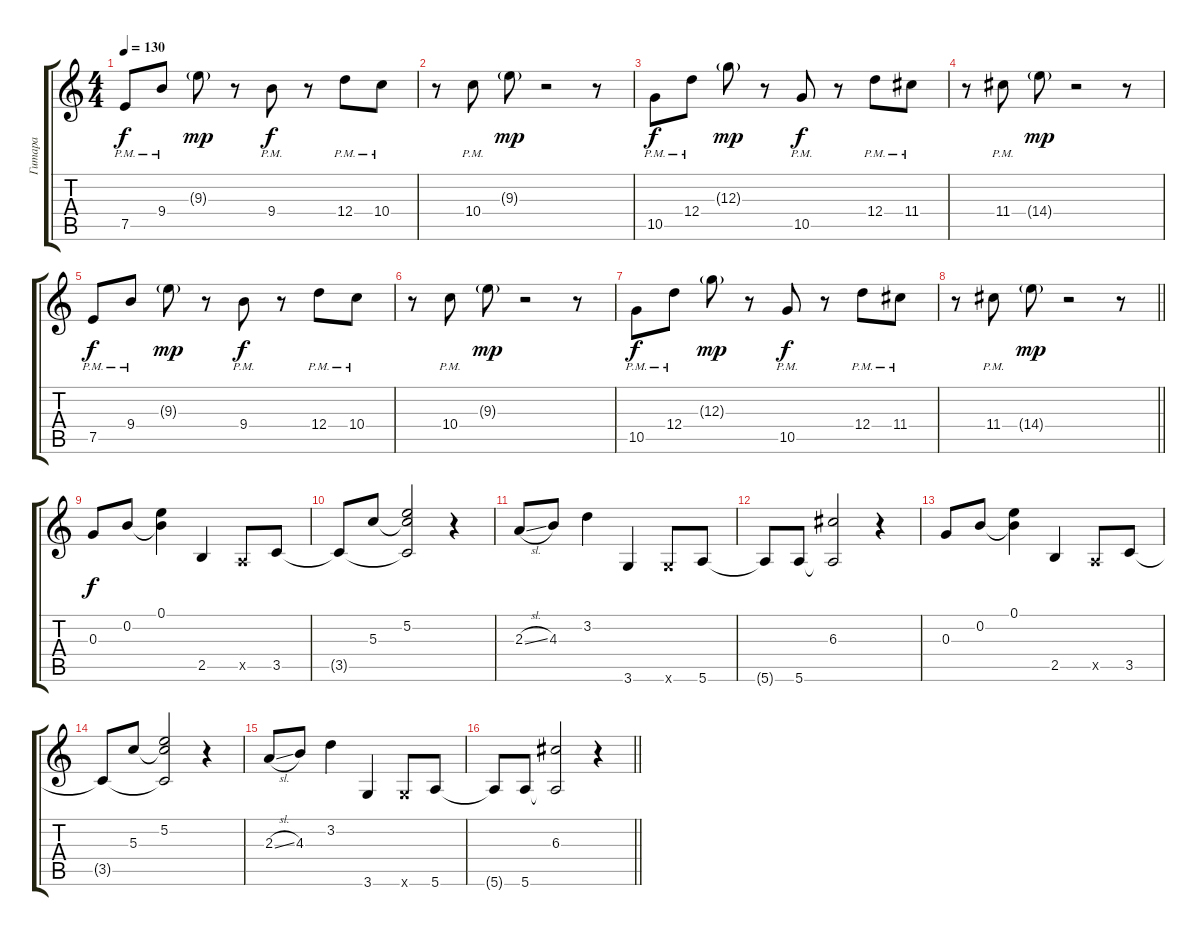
\track ("Гитара" "Гитара") {instrument electricguitarclean}
\staff {score tabs}
\tuning (E4 B3 G3 D3 A2 E2) {hide}
\ts (4 4)
\tempo 130
\clef g2
\ks c
7.5{pm}.8{dy f} 9.4{pm}.8 9.3{g}.8{dy mp} r.8 9.4{pm}.8{dy f} r.8 12.4{pm}.8 10.4{pm}.8 |
r.8 10.4{pm}.8 9.3{g}.8{dy mp} r.2 r.8 |
10.5{pm}.8{dy f} 12.4{pm}.8 12.3{g}.8{dy mp} r.8 10.5{pm}.8{dy f} r.8 12.4{pm}.8 11.4{pm}.8 |
r.8 11.4{pm}.8 14.4{g}.8{dy mp} r.2 r.8 |
7.5{pm}.8{dy f} 9.4{pm}.8 9.3{g}.8{dy mp} r.8 9.4{pm}.8{dy f} r.8 12.4{pm}.8 10.4{pm}.8 |
r.8 10.4{pm}.8 9.3{g}.8{dy mp} r.2 r.8 |
10.5{pm}.8{dy f} 12.4{pm}.8 12.3{g}.8{dy mp} r.8 10.5{pm}.8{dy f} r.8 12.4{pm}.8 11.4{pm}.8 |
\barLineRight lightlight
r.8 11.4{pm}.8 14.4{g}.8{dy mp} r.2 r.8 |
0.3.8{dy f} 0.2.8 (0.1 0.2{t}).4 2.5.4 0.5{x}.8 3.5.8 |
3.5{t}.8 5.3.8 (5.2 5.3{t} 3.5{t}).2 r.4 |
2.3{sl}.8 4.3.8 3.2.4 3.6.4 3.6{x}.8 5.6.8 |
5.6{t}.8 5.6.8 (6.3 5.6{t}).2 r.4 |
0.3.8 0.2.8 (0.1 0.2{t}).4 2.5.4 0.5{x}.8 3.5.8 |
3.5{t}.8 5.3.8 (5.2 5.3{t} 3.5{t}).2 r.4 |
2.3{sl}.8 4.3.8 3.2.4 3.6.4 3.6{x}.8 5.6.8 |
\barLineRight lightlight
5.6{t}.8 5.6.8 (6.3 5.6{t}).2 r.4
